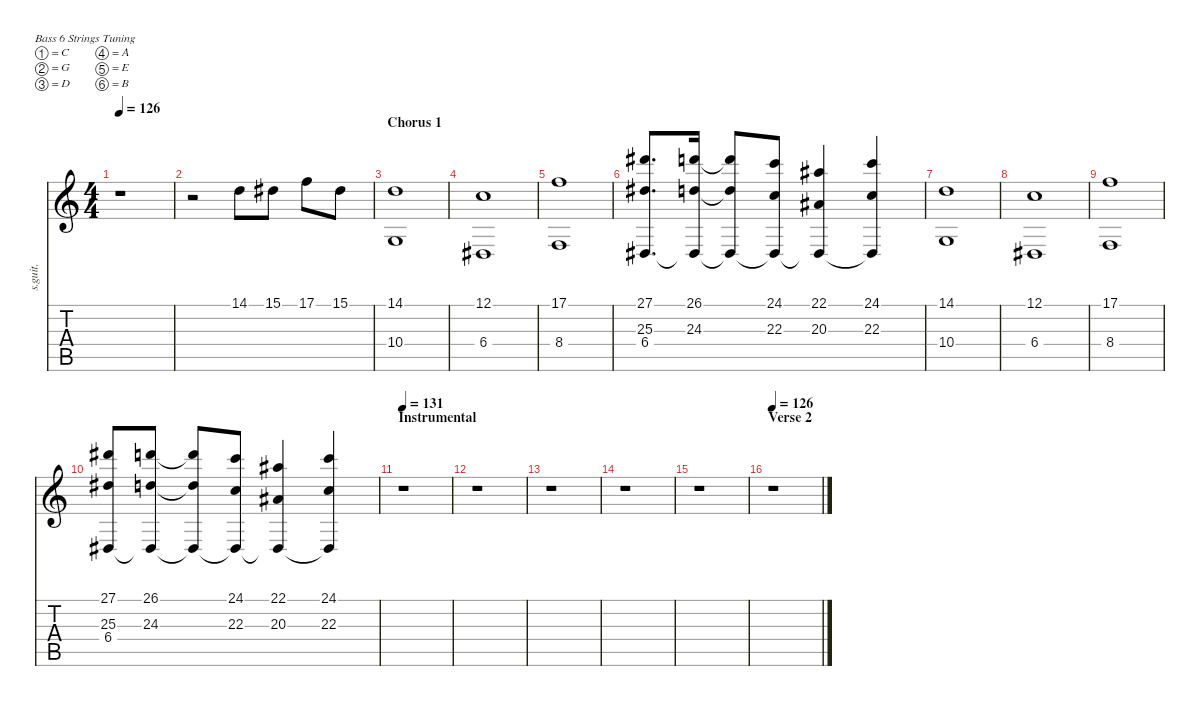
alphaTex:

\defaultSystemsLayout 4
\hideDynamics
\bracketExtendMode nobrackets
\track ("" "s.guit.") {instrument stringensemble1}
\staff {score tabs}
\tuning (C3 G2 D2 A1 E1 B0)
\displaytranspose 12
\ts (4 4)
\tempo 126
\clef g2
\ks c
r.1{dy mp} |
r.2 14.1.8{lyrics (0 "") lyrics (1 "") lyrics (2 "") lyrics (3 "") lyrics (4 "")} 15.1{acc #}.8{lyrics (0 "") lyrics (1 "") lyrics (2 "") lyrics (3 "") lyrics (4 "")} 17.1.8{lyrics (0 "") lyrics (1 "") lyrics (2 "") lyrics (3 "") lyrics (4 "")} 15.1{acc #}.8{lyrics (0 "") lyrics (1 "") lyrics (2 "") lyrics (3 "") lyrics (4 "")} |
\section ("" "Chorus 1")
(14.1 10.4).1{lyrics (0 "") lyrics (1 "") lyrics (2 "") lyrics (3 "") lyrics (4 "")} |
(12.1 6.4{acc #}).1{lyrics (0 "") lyrics (1 "") lyrics (2 "") lyrics (3 "") lyrics (4 "")} |
(17.1 8.4).1{lyrics (0 "") lyrics (1 "") lyrics (2 "") lyrics (3 "") lyrics (4 "")} |
(27.1{acc #} 25.3{acc #} 6.4{acc #}).8{d lyrics (0 "") lyrics (1 "") lyrics (2 "") lyrics (3 "") lyrics (4 "")} (26.1 24.3 6.4{t acc #}).16{lyrics (0 "") lyrics (1 "") lyrics (2 "") lyrics (3 "") lyrics (4 "")} (26.1{t} 24.3{t} 6.4{t acc #}).8{lyrics (0 "") lyrics (1 "") lyrics (2 "") lyrics (3 "") lyrics (4 "")} (24.1 22.3 6.4{t acc #}).8{lyrics (0 "") lyrics (1 "") lyrics (2 "") lyrics (3 "") lyrics (4 "")} (22.1{acc #} 20.3{acc #} 6.4{t acc #}).4{lyrics (0 "") lyrics (1 "") lyrics (2 "") lyrics (3 "") lyrics (4 "")} (24.1 22.3 6.4{t acc #}).4{lyrics (0 "") lyrics (1 "") lyrics (2 "") lyrics (3 "") lyrics (4 "")} |
(14.1 10.4).1{lyrics (0 "") lyrics (1 "") lyrics (2 "") lyrics (3 "") lyrics (4 "")} |
(12.1 6.4{acc #}).1{lyrics (0 "") lyrics (1 "") lyrics (2 "") lyrics (3 "") lyrics (4 "")} |
(17.1 8.4).1{lyrics (0 "") lyrics (1 "") lyrics (2 "") lyrics (3 "") lyrics (4 "")} |
(27.1{acc #} 25.3{acc #} 6.4{acc #}).8{lyrics (0 "") lyrics (1 "") lyrics (2 "") lyrics (3 "") lyrics (4 "")} (26.1 24.3 6.4{t acc #}).8{lyrics (0 "") lyrics (1 "") lyrics (2 "") lyrics (3 "") lyrics (4 "")} (26.1{t} 24.3{t} 6.4{t acc #}).8{lyrics (0 "") lyrics (1 "") lyrics (2 "") lyrics (3 "") lyrics (4 "")} (24.1 22.3 6.4{t acc #}).8{lyrics (0 "") lyrics (1 "") lyrics (2 "") lyrics (3 "") lyrics (4 "")} (22.1{acc #} 20.3{acc #} 6.4{t acc #}).4{lyrics (0 "") lyrics (1 "") lyrics (2 "") lyrics (3 "") lyrics (4 "")} (24.1 22.3 6.4{t acc #}).4{lyrics (0 "") lyrics (1 "") lyrics (2 "") lyrics (3 "") lyrics (4 "")} |
\section ("" "Instrumental")
\tempo 131
r.1 |
r.1 |
r.1 |
r.1 |
r.1 |
\section ("" "Verse 2")
\tempo 126
r.1
